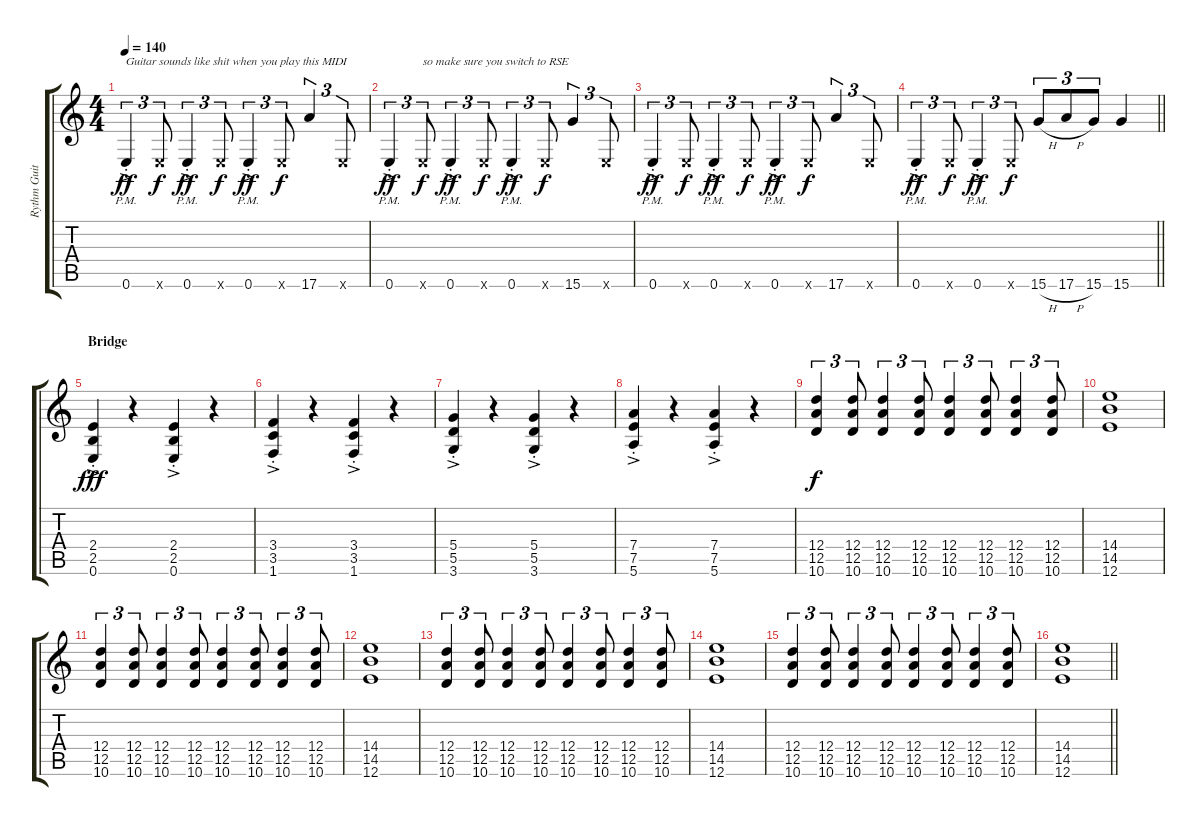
\track ("Rythm Guitar (Aidan Nemeth)" "Rythm Guit") {instrument overdrivenguitar}
\staff {score tabs}
\tuning (E4 B3 G3 D3 A2 E2) {hide}
\ts (4 4)
\tempo 140
\clef g2
\ks c
0.6{ac pm st}.4{tu (3 2) txt "Guitar sounds like shit when you play this MIDI" dy ff} 0.6{x}.8{tu (3 2) dy f} 0.6{ac pm st}.4{tu (3 2) dy ff} 0.6{x}.8{tu (3 2) dy f} 0.6{ac pm st}.4{tu (3 2) dy ff} 0.6{x}.8{tu (3 2) dy f} 17.6.4{tu (3 2)} 0.6{x}.8{tu (3 2)} |
0.6{ac pm st}.4{tu (3 2) dy ff} 0.6{x}.8{tu (3 2) txt "so make sure you switch to RSE" dy f} 0.6{ac pm st}.4{tu (3 2) dy ff} 0.6{x}.8{tu (3 2) dy f} 0.6{ac pm st}.4{tu (3 2) dy ff} 0.6{x}.8{tu (3 2) dy f} 15.6.4{tu (3 2)} 0.6{x}.8{tu (3 2)} |
0.6{ac pm st}.4{tu (3 2) dy ff} 0.6{x}.8{tu (3 2) dy f} 0.6{ac pm st}.4{tu (3 2) dy ff} 0.6{x}.8{tu (3 2) dy f} 0.6{ac pm st}.4{tu (3 2) dy ff} 0.6{x}.8{tu (3 2) dy f} 17.6.4{tu (3 2)} 0.6{x}.8{tu (3 2)} |
\barLineRight lightlight
0.6{ac pm st}.4{tu (3 2) dy ff} 0.6{x}.8{tu (3 2) dy f} 0.6{ac pm st}.4{tu (3 2) dy ff} 0.6{x}.8{tu (3 2) dy f} 15.6{h}.8{tu (3 2)} 17.6{h}.8{tu (3 2)} 15.6.8{tu (3 2)} 15.6.4 |
\section ("" "Bridge")
(2.4{ac st} 2.5{ac st} 0.6).4{dy fff} r.4 (2.4{ac st} 2.5{ac st} 0.6).4 r.4 |
(3.4{ac st} 3.5{ac st} 1.6).4 r.4 (3.4{ac st} 3.5{ac st} 1.6).4 r.4 |
(5.4{ac st} 5.5{ac st} 3.6).4 r.4 (5.4{ac st} 5.5{ac st} 3.6).4 r.4 |
(7.4{ac st} 7.5{ac st} 5.6).4 r.4 (7.4{ac st} 7.5{ac st} 5.6).4 r.4 |
(12.4 12.5 10.6).4{tu (3 2) dy f} (12.4 12.5 10.6).8{tu (3 2)} (12.4 12.5 10.6).4{tu (3 2)} (12.4 12.5 10.6).8{tu (3 2)} (12.4 12.5 10.6).4{tu (3 2)} (12.4 12.5 10.6).8{tu (3 2)} (12.4 12.5 10.6).4{tu (3 2)} (12.4 12.5 10.6).8{tu (3 2)} |
(14.4 14.5 12.6).1 |
(12.4 12.5 10.6).4{tu (3 2)} (12.4 12.5 10.6).8{tu (3 2)} (12.4 12.5 10.6).4{tu (3 2)} (12.4 12.5 10.6).8{tu (3 2)} (12.4 12.5 10.6).4{tu (3 2)} (12.4 12.5 10.6).8{tu (3 2)} (12.4 12.5 10.6).4{tu (3 2)} (12.4 12.5 10.6).8{tu (3 2)} |
(14.4 14.5 12.6).1 |
(12.4 12.5 10.6).4{tu (3 2)} (12.4 12.5 10.6).8{tu (3 2)} (12.4 12.5 10.6).4{tu (3 2)} (12.4 12.5 10.6).8{tu (3 2)} (12.4 12.5 10.6).4{tu (3 2)} (12.4 12.5 10.6).8{tu (3 2)} (12.4 12.5 10.6).4{tu (3 2)} (12.4 12.5 10.6).8{tu (3 2)} |
(14.4 14.5 12.6).1 |
(12.4 12.5 10.6).4{tu (3 2)} (12.4 12.5 10.6).8{tu (3 2)} (12.4 12.5 10.6).4{tu (3 2)} (12.4 12.5 10.6).8{tu (3 2)} (12.4 12.5 10.6).4{tu (3 2)} (12.4 12.5 10.6).8{tu (3 2)} (12.4 12.5 10.6).4{tu (3 2)} (12.4 12.5 10.6).8{tu (3 2)} |
\barLineRight lightlight
(14.4 14.5 12.6).1
